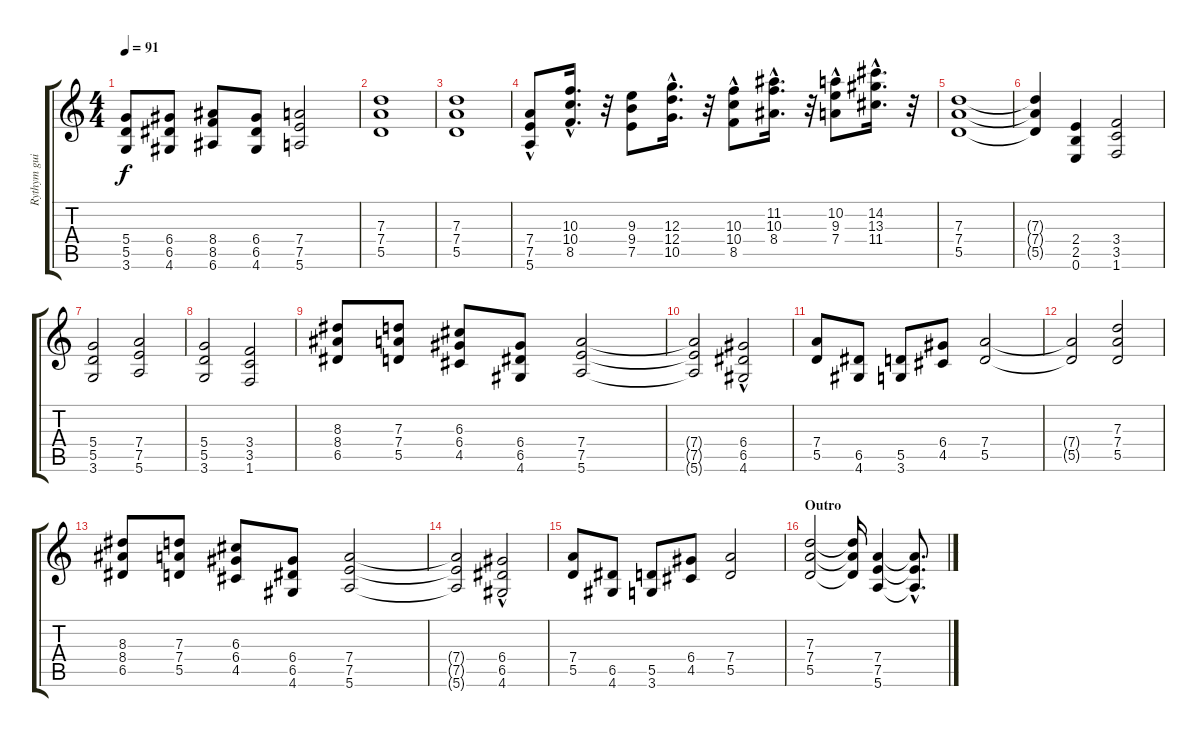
\track ("Rythym guitar" "Rythym gui") {instrument distortionguitar}
\staff {score tabs}
\tuning (E4 B3 G3 D3 A2 E2) {hide}
\ts (4 4)
\tempo 91
\clef g2
\ks c
(5.4 5.5 3.6).8{dy f} (6.4 6.5 4.6).8 (8.4 8.5 6.6).8 (6.4 6.5 4.6).8 (7.4 7.5 5.6).2 |
(7.3 7.4 5.5).1 |
(7.3 7.4 5.5).1 |
(7.4 7.5{hac} 5.6).8 (10.3{hac} 10.4{hac} 8.5{hac}).16{d} r.32 (9.3 9.4 7.5).8 (12.3{hac} 12.4{hac} 10.5{hac}).16{d} r.32 (10.3 10.4{hac} 8.5).8 (11.2{hac} 10.3{hac} 8.4{hac}).16{d} r.32 (10.2{hac} 9.3{hac} 7.4{hac}).8 (14.2{hac} 13.3{hac} 11.4{hac}).16{d} r.32 |
(7.3 7.4 5.5).1 |
(7.3{t} 7.4{t} 5.5{t}).4 (2.4 2.5 0.6).4 (3.4 3.5 1.6).2 |
(5.4 5.5 3.6).2 (7.4 7.5 5.6).2 |
(5.4 5.5 3.6).2 (3.4 3.5 1.6).2 |
(8.3 8.4 6.5).8 (7.3 7.4 5.5).8 (6.3 6.4 4.5).8 (6.4 6.5 4.6).8 (7.4 7.5 5.6).2 |
(7.4{t} 7.5{t} 5.6{t}).2 (6.4{hac} 6.5 4.6).2 |
(7.4 5.5).8 (6.5 4.6).8 (5.5 3.6).8 (6.4 4.5).8 (7.4 5.5).2 |
(7.4{t} 5.5{t}).2 (7.3 7.4 5.5).2 |
(8.3 8.4 6.5).8 (7.3 7.4 5.5).8 (6.3 6.4 4.5).8 (6.4 6.5 4.6).8 (7.4 7.5 5.6).2 |
(7.4{t} 7.5{t} 5.6{t}).2 (6.4{hac} 6.5 4.6).2 |
(7.4 5.5).8 (6.5 4.6).8 (5.5 3.6).8 (6.4 4.5).8 (7.4 5.5).2 |
\section ("" "Outro")
(7.3 7.4 5.5).2 (7.3{t} 7.4{t} 5.5{t}).16 (7.4 7.5 5.6).4 (7.4{hac t} 7.5{hac t} 5.6{hac t}).8{d}
